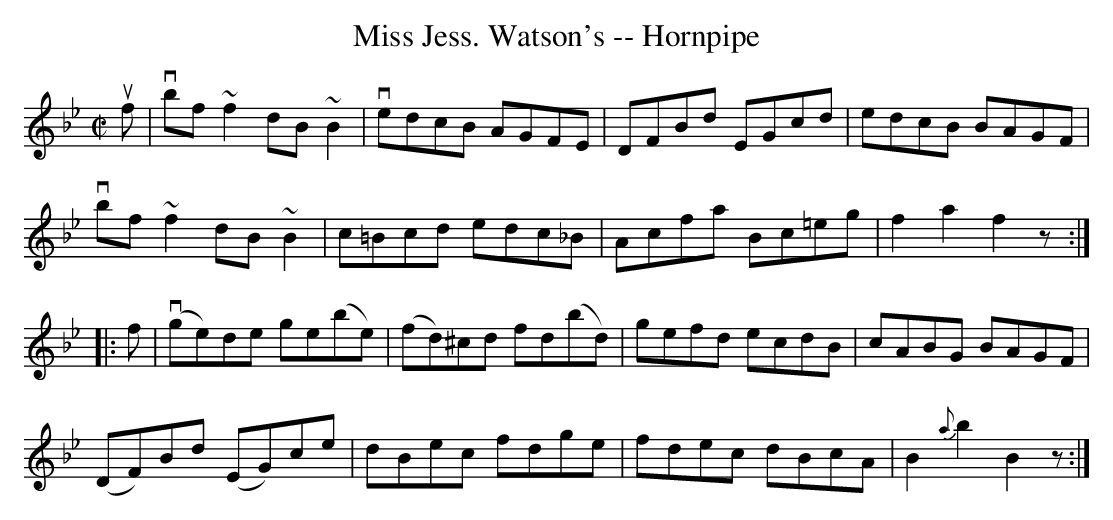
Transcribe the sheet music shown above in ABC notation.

X:1
T:Miss Jess. Watson's -- Hornpipe
M:C|
L:1/8
K:Bb
uf|vbf ~f2 dB ~B2|vedcB AGFE|DFBd EGcd|edcB BAGF|
vbf ~f2 dB ~B2|c=Bcd edc_B|Acfa Bc=eg|f2a2f2z:|
|:f|(vge)de ge(be)|(fd)^cd fd(bd)|gefd ecdB|cABG BAGF|
(DF)Bd (EG)ce|dBec fdge|fdec dBcA|B2{a}b2B2z:|
